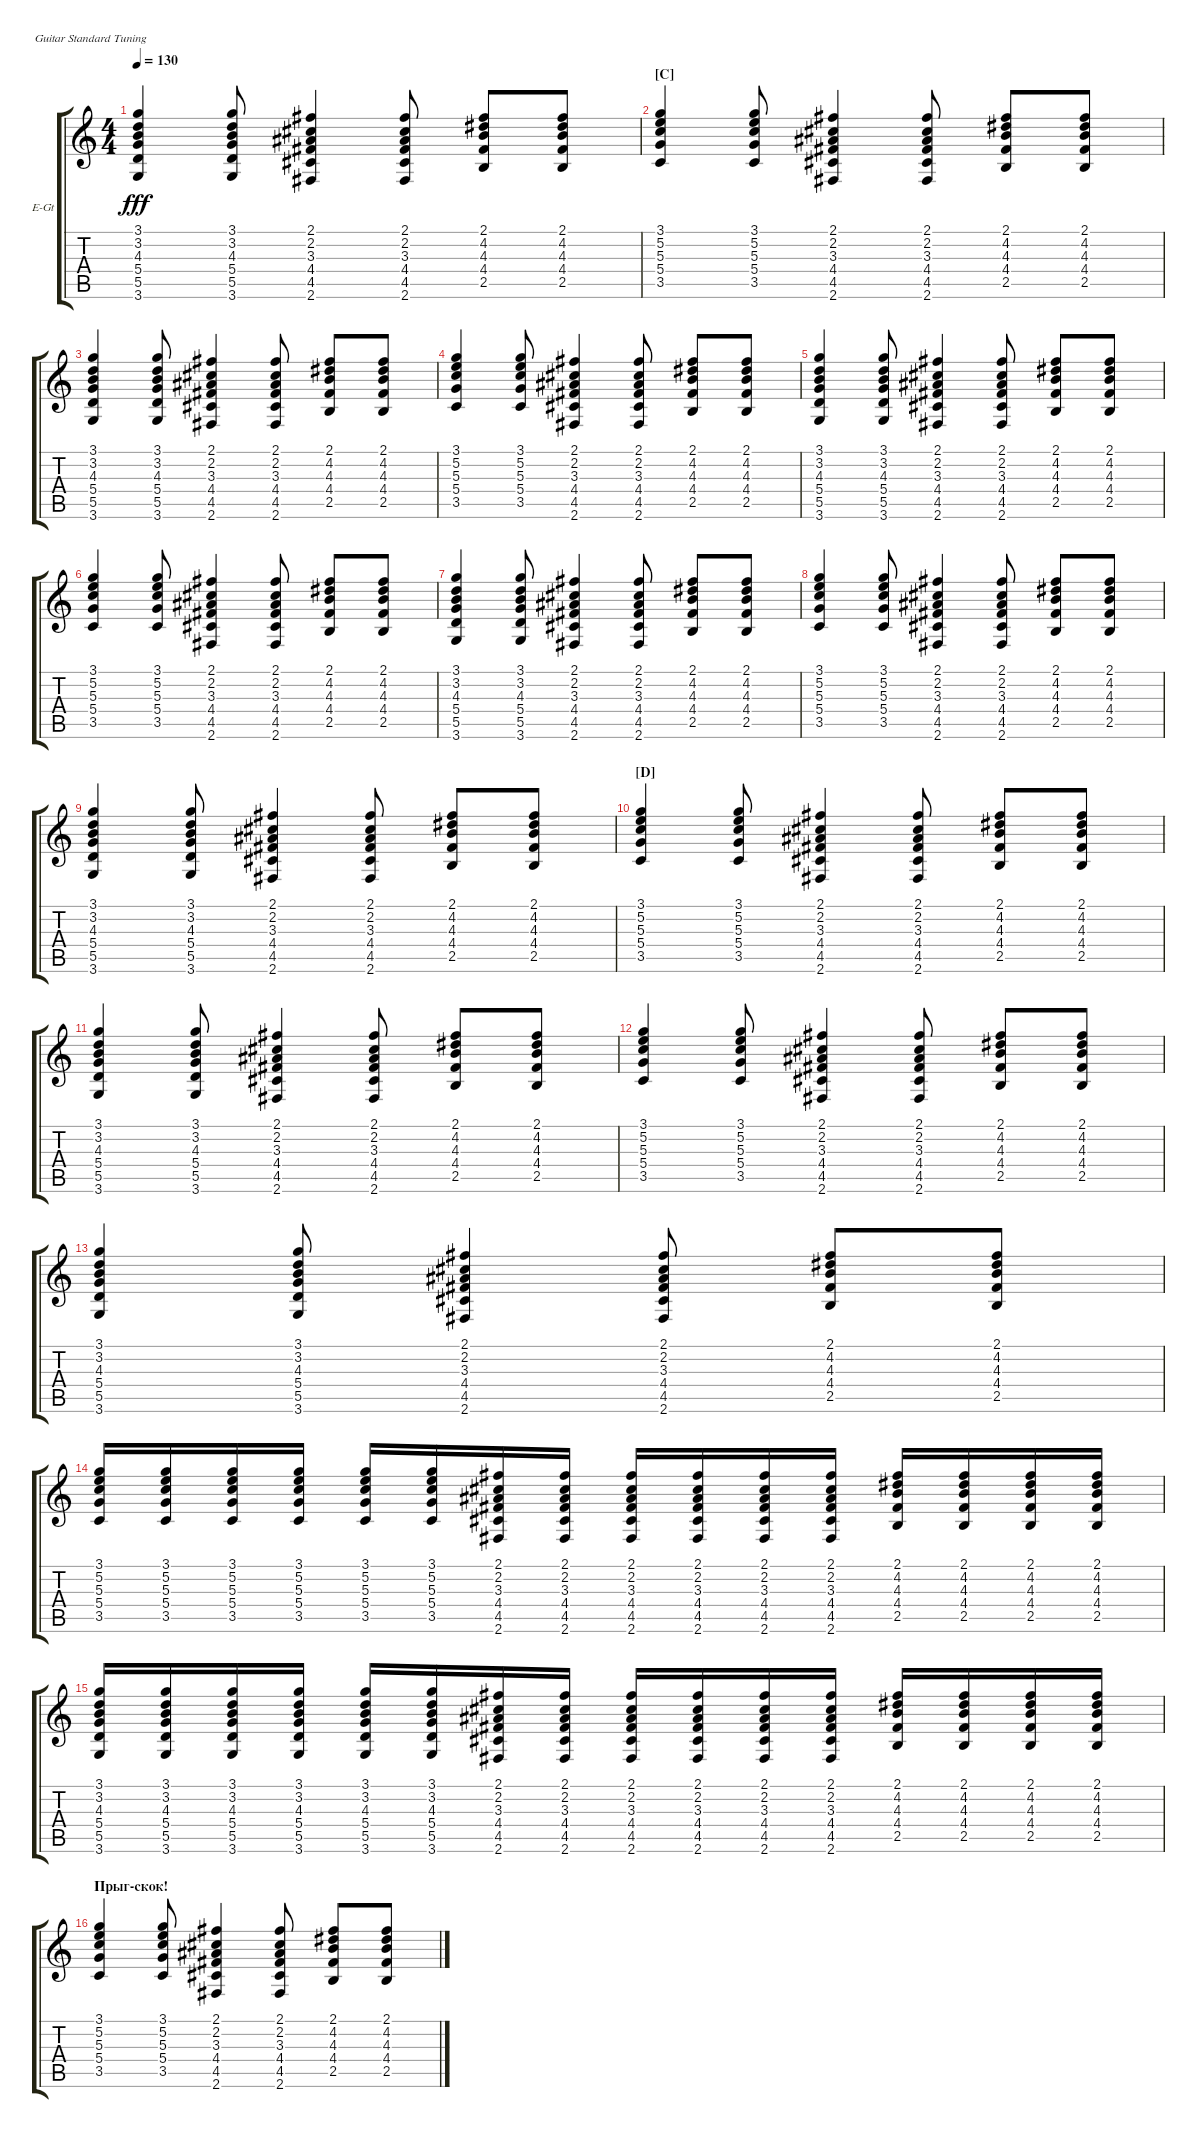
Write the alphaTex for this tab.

\defaultSystemsLayout 4
\bracketExtendMode groupsimilarinstruments
\firstSystemTrackNameOrientation horizontal
\otherSystemsTrackNameOrientation horizontal
\track ("Electric Guitar" "E-Gt") {instrument distortionguitar}
\staff {score tabs}
\tuning (E4 B3 G3 D3 A2 E2)
\ts (4 4)
\tempo 130
\clef g2
\ks c
(3.1 3.2 4.3 5.4 5.5 3.6).4{dy fff} (3.1 3.2 4.3 5.4 5.5 3.6).8 (2.1 2.2 2.6 4.5 4.4 3.3).4 (2.1 2.2 2.6 4.5 4.4 3.3).8 (2.1 4.2 4.3 4.4 2.5).8 (2.1 4.2 4.3 4.4 2.5).8 |
\section ("C" "")
(3.1 5.2 5.3 5.4 3.5).4 (3.1 5.2 5.3 5.4 3.5).8 (2.1 2.2 2.6 4.5 4.4 3.3).4 (2.1 2.2 2.6 4.5 4.4 3.3).8 (2.1 4.2 4.3 4.4 2.5).8 (2.1 4.2 4.3 4.4 2.5).8 |
(3.1 3.2 4.3 5.4 5.5 3.6).4 (3.1 3.2 4.3 5.4 5.5 3.6).8 (2.1 2.2 2.6 4.5 4.4 3.3).4 (2.1 2.2 2.6 4.5 4.4 3.3).8 (2.1 4.2 4.3 4.4 2.5).8 (2.1 4.2 4.3 4.4 2.5).8 |
(3.1 5.2 5.3 5.4 3.5).4 (3.1 5.2 5.3 5.4 3.5).8 (2.1 2.2 2.6 4.5 4.4 3.3).4 (2.1 2.2 2.6 4.5 4.4 3.3).8 (2.1 4.2 4.3 4.4 2.5).8 (2.1 4.2 4.3 4.4 2.5).8 |
(3.1 3.2 4.3 5.4 5.5 3.6).4 (3.1 3.2 4.3 5.4 5.5 3.6).8 (2.1 2.2 2.6 4.5 4.4 3.3).4 (2.1 2.2 2.6 4.5 4.4 3.3).8 (2.1 4.2 4.3 4.4 2.5).8 (2.1 4.2 4.3 4.4 2.5).8 |
(3.1 5.2 5.3 5.4 3.5).4 (3.1 5.2 5.3 5.4 3.5).8 (2.1 2.2 2.6 4.5 4.4 3.3).4 (2.1 2.2 2.6 4.5 4.4 3.3).8 (2.1 4.2 4.3 4.4 2.5).8 (2.1 4.2 4.3 4.4 2.5).8 |
(3.1 3.2 4.3 5.4 5.5 3.6).4 (3.1 3.2 4.3 5.4 5.5 3.6).8 (2.1 2.2 2.6 4.5 4.4 3.3).4 (2.1 2.2 2.6 4.5 4.4 3.3).8 (2.1 4.2 4.3 4.4 2.5).8 (2.1 4.2 4.3 4.4 2.5).8 |
(3.1 5.2 5.3 5.4 3.5).4 (3.1 5.2 5.3 5.4 3.5).8 (2.1 2.2 2.6 4.5 4.4 3.3).4 (2.1 2.2 2.6 4.5 4.4 3.3).8 (2.1 4.2 4.3 4.4 2.5).8 (2.1 4.2 4.3 4.4 2.5).8 |
(3.1 3.2 4.3 5.4 5.5 3.6).4 (3.1 3.2 4.3 5.4 5.5 3.6).8 (2.1 2.2 2.6 4.5 4.4 3.3).4 (2.1 2.2 2.6 4.5 4.4 3.3).8 (2.1 4.2 4.3 4.4 2.5).8 (2.1 4.2 4.3 4.4 2.5).8 |
\section ("D" "")
(3.1 5.2 5.3 5.4 3.5).4 (3.1 5.2 5.3 5.4 3.5).8 (2.1 2.2 2.6 4.5 4.4 3.3).4 (2.1 2.2 2.6 4.5 4.4 3.3).8 (2.1 4.2 4.3 4.4 2.5).8 (2.1 4.2 4.3 4.4 2.5).8 |
(3.1 3.2 4.3 5.4 5.5 3.6).4 (3.1 3.2 4.3 5.4 5.5 3.6).8 (2.1 2.2 2.6 4.5 4.4 3.3).4 (2.1 2.2 2.6 4.5 4.4 3.3).8 (2.1 4.2 4.3 4.4 2.5).8 (2.1 4.2 4.3 4.4 2.5).8 |
(3.1 5.2 5.3 5.4 3.5).4 (3.1 5.2 5.3 5.4 3.5).8 (2.1 2.2 2.6 4.5 4.4 3.3).4 (2.1 2.2 2.6 4.5 4.4 3.3).8 (2.1 4.2 4.3 4.4 2.5).8 (2.1 4.2 4.3 4.4 2.5).8 |
(3.1 3.2 4.3 5.4 5.5 3.6).4 (3.1 3.2 4.3 5.4 5.5 3.6).8 (2.1 2.2 2.6 4.5 4.4 3.3).4 (2.1 2.2 2.6 4.5 4.4 3.3).8 (2.1 4.2 4.3 4.4 2.5).8 (2.1 4.2 4.3 4.4 2.5).8 |
(3.1 5.2 5.3 5.4 3.5).16 (3.1 5.2 5.3 5.4 3.5).16 (3.1 5.2 5.3 5.4 3.5).16 (3.1 5.2 5.3 5.4 3.5).16 (3.1 5.2 5.3 5.4 3.5).16 (3.1 5.2 5.3 5.4 3.5).16 (2.1 2.2 2.6 4.5 4.4 3.3).16 (2.1 2.2 2.6 4.5 4.4 3.3).16 (2.1 2.2 2.6 4.5 4.4 3.3).16 (2.1 2.2 2.6 4.5 4.4 3.3).16 (2.1 2.2 2.6 4.5 4.4 3.3).16 (2.1 2.2 2.6 4.5 4.4 3.3).16 (2.1 4.2 4.3 4.4 2.5).16 (2.1 4.2 4.3 4.4 2.5).16 (2.1 4.2 4.3 4.4 2.5).16 (2.1 4.2 4.3 4.4 2.5).16 |
(3.1 3.2 4.3 5.4 5.5 3.6).16 (3.1 3.2 4.3 5.4 5.5 3.6).16 (3.1 3.2 4.3 5.4 5.5 3.6).16 (3.1 3.2 4.3 5.4 5.5 3.6).16 (3.1 3.2 4.3 5.4 5.5 3.6).16 (3.1 3.2 4.3 5.4 5.5 3.6).16 (2.1 2.2 2.6 4.5 4.4 3.3).16 (2.1 2.2 2.6 4.5 4.4 3.3).16 (2.1 2.2 2.6 4.5 4.4 3.3).16 (2.1 2.2 2.6 4.5 4.4 3.3).16 (2.1 2.2 2.6 4.5 4.4 3.3).16 (2.1 2.2 2.6 4.5 4.4 3.3).16 (2.1 4.2 4.3 4.4 2.5).16 (2.1 4.2 4.3 4.4 2.5).16 (2.1 4.2 4.3 4.4 2.5).16 (2.1 4.2 4.3 4.4 2.5).16 |
\section ("" "Прыг-скок! ")
(3.1 5.2 5.3 5.4 3.5).4 (3.1 5.2 5.3 5.4 3.5).8 (2.1 2.2 2.6 4.5 4.4 3.3).4 (2.1 2.2 2.6 4.5 4.4 3.3).8 (2.1 4.2 4.3 4.4 2.5).8 (2.1 4.2 4.3 4.4 2.5).8
